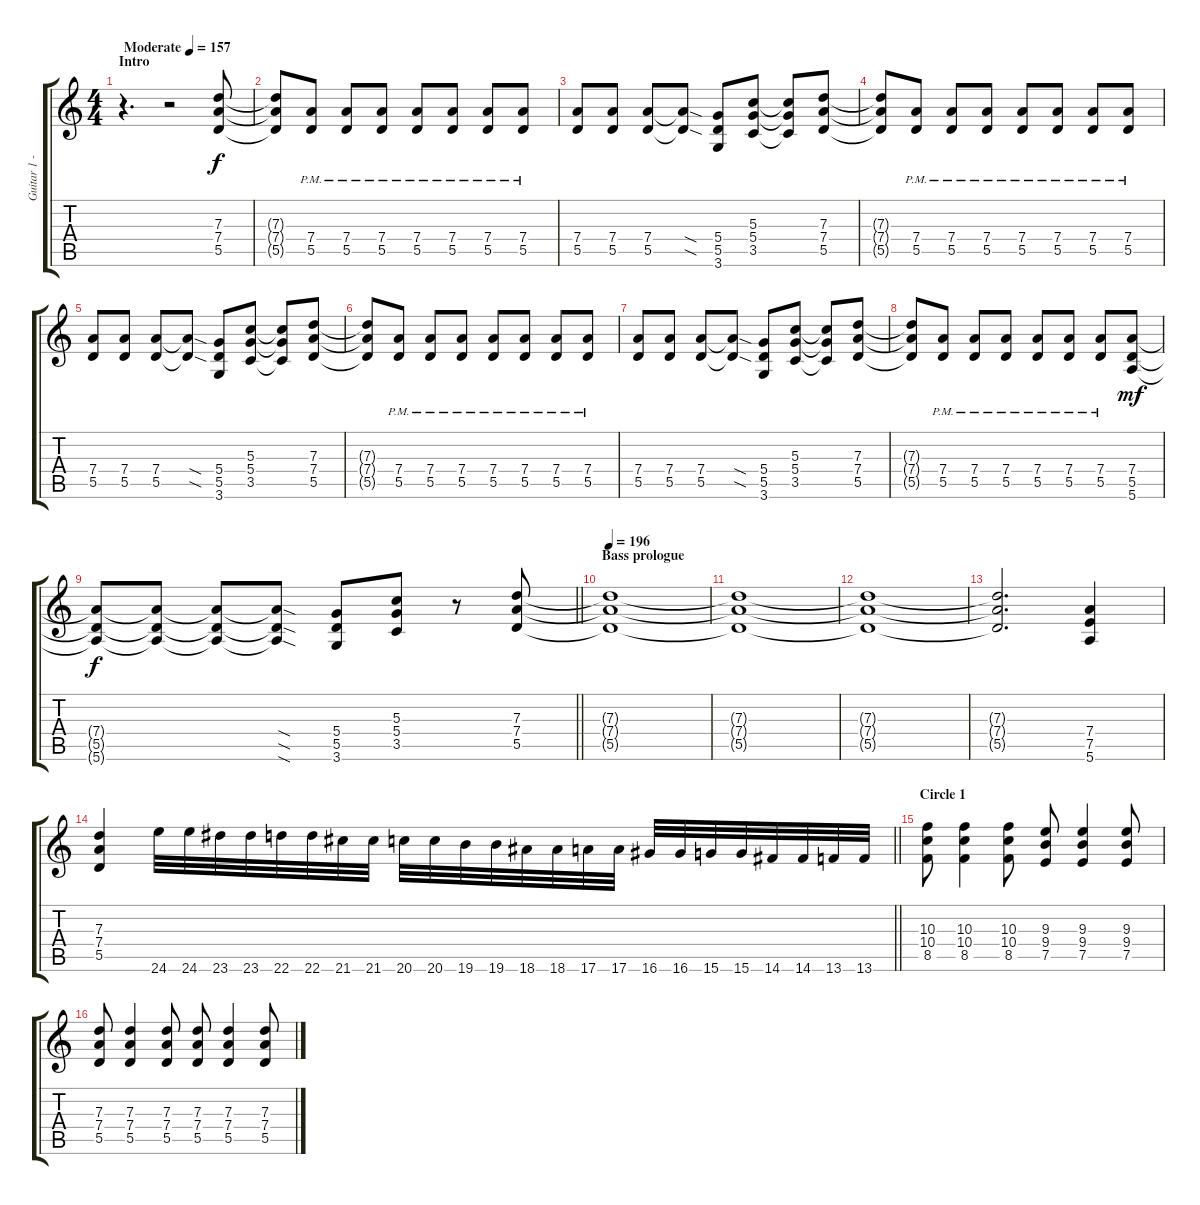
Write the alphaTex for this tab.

\track ("Guitar 1 - Eric Melvin" "Guitar 1 -") {instrument overdrivenguitar}
\staff {score tabs}
\tuning (E4 B3 G3 D3 A2 E2) {hide}
\ts (4 4)
\section ("" "Intro")
\tempo (157 "Moderate")
\clef g2
\ks c
r.4{d dy f instrument overdrivenguitar} r.2 (7.3 7.4 5.5).8 |
(7.3{t} 7.4{t} 5.5{t}).8 (7.4{pm} 5.5{pm}).8 (7.4{pm} 5.5{pm}).8 (7.4{pm} 5.5{pm}).8 (7.4{pm} 5.5{pm}).8 (7.4{pm} 5.5{pm}).8 (7.4{pm} 5.5{pm}).8 (7.4{pm} 5.5{pm}).8 |
(7.4 5.5).8 (7.4 5.5).8 (7.4 5.5).8 (7.4{sod t} 5.5{sod t}).8 (5.4 5.5 3.6).8 (5.3 5.4 3.5).8 (5.3{t} 5.4{t} 3.5{t}).8 (7.3 7.4 5.5).8 |
(7.3{t} 7.4{t} 5.5{t}).8 (7.4{pm} 5.5{pm}).8 (7.4{pm} 5.5{pm}).8 (7.4{pm} 5.5{pm}).8 (7.4{pm} 5.5{pm}).8 (7.4{pm} 5.5{pm}).8 (7.4{pm} 5.5{pm}).8 (7.4{pm} 5.5{pm}).8 |
(7.4 5.5).8 (7.4 5.5).8 (7.4 5.5).8 (7.4{sod t} 5.5{sod t}).8 (5.4 5.5 3.6).8 (5.3 5.4 3.5).8 (5.3{t} 5.4{t} 3.5{t}).8 (7.3 7.4 5.5).8 |
(7.3{t} 7.4{t} 5.5{t}).8 (7.4{pm} 5.5{pm}).8 (7.4{pm} 5.5{pm}).8 (7.4{pm} 5.5{pm}).8 (7.4{pm} 5.5{pm}).8 (7.4{pm} 5.5{pm}).8 (7.4{pm} 5.5{pm}).8 (7.4{pm} 5.5{pm}).8 |
(7.4 5.5).8 (7.4 5.5).8 (7.4 5.5).8 (7.4{sod t} 5.5{sod t}).8 (5.4 5.5 3.6).8 (5.3 5.4 3.5).8 (5.3{t} 5.4{t} 3.5{t}).8 (7.3 7.4 5.5).8 |
(7.3{t} 7.4{t} 5.5{t}).8 (7.4{pm} 5.5{pm}).8 (7.4{pm} 5.5{pm}).8 (7.4{pm} 5.5{pm}).8 (7.4{pm} 5.5{pm}).8 (7.4{pm} 5.5{pm}).8 (7.4{pm} 5.5{pm}).8 (7.4 5.5 5.6).8{dy mf} |
\barLineRight lightlight
(7.4{t} 5.5{t} 5.6{t}).8{dy f} (7.4{t} 5.5{t} 5.6{t}).8 (7.4{t} 5.5{t} 5.6{t}).8 (7.4{sod t} 5.5{sod t} 5.6{sod t}).8 (5.4 5.5 3.6).8 (5.3 5.4 3.5).8 r.8 (7.3 7.4 5.5).8 |
\section ("" "Bass prologue")
\tempo 196
(7.3{t} 7.4{t} 5.5{t}).1 |
(7.3{t} 7.4{t} 5.5{t}).1 |
(7.3{t} 7.4{t} 5.5{t}).1{volume 6} |
(7.3{t} 7.4{t} 5.5{t}).2{d} (7.4 7.5 5.6).4{volume 13} |
\barLineRight lightlight
(7.3 7.4 5.5).4 24.6.32{instrument guitarharmonics} 24.6.32 23.6.32 23.6.32 22.6.32 22.6.32 21.6.32 21.6.32 20.6.32 20.6.32 19.6.32 19.6.32 18.6.32 18.6.32 17.6.32 17.6.32 16.6.32 16.6.32 15.6.32 15.6.32 14.6.32 14.6.32 13.6.32 13.6.32 |
\section ("" "Circle 1")
(10.3 10.4 8.5).8{instrument overdrivenguitar} (10.3 10.4 8.5).4 (10.3 10.4 8.5).8 (9.3 9.4 7.5).8 (9.3 9.4 7.5).4 (9.3 9.4 7.5).8 |
(7.3 7.4 5.5).8 (7.3 7.4 5.5).4 (7.3 7.4 5.5).8 (7.3 7.4 5.5).8 (7.3 7.4 5.5).4 (7.3 7.4 5.5).8
